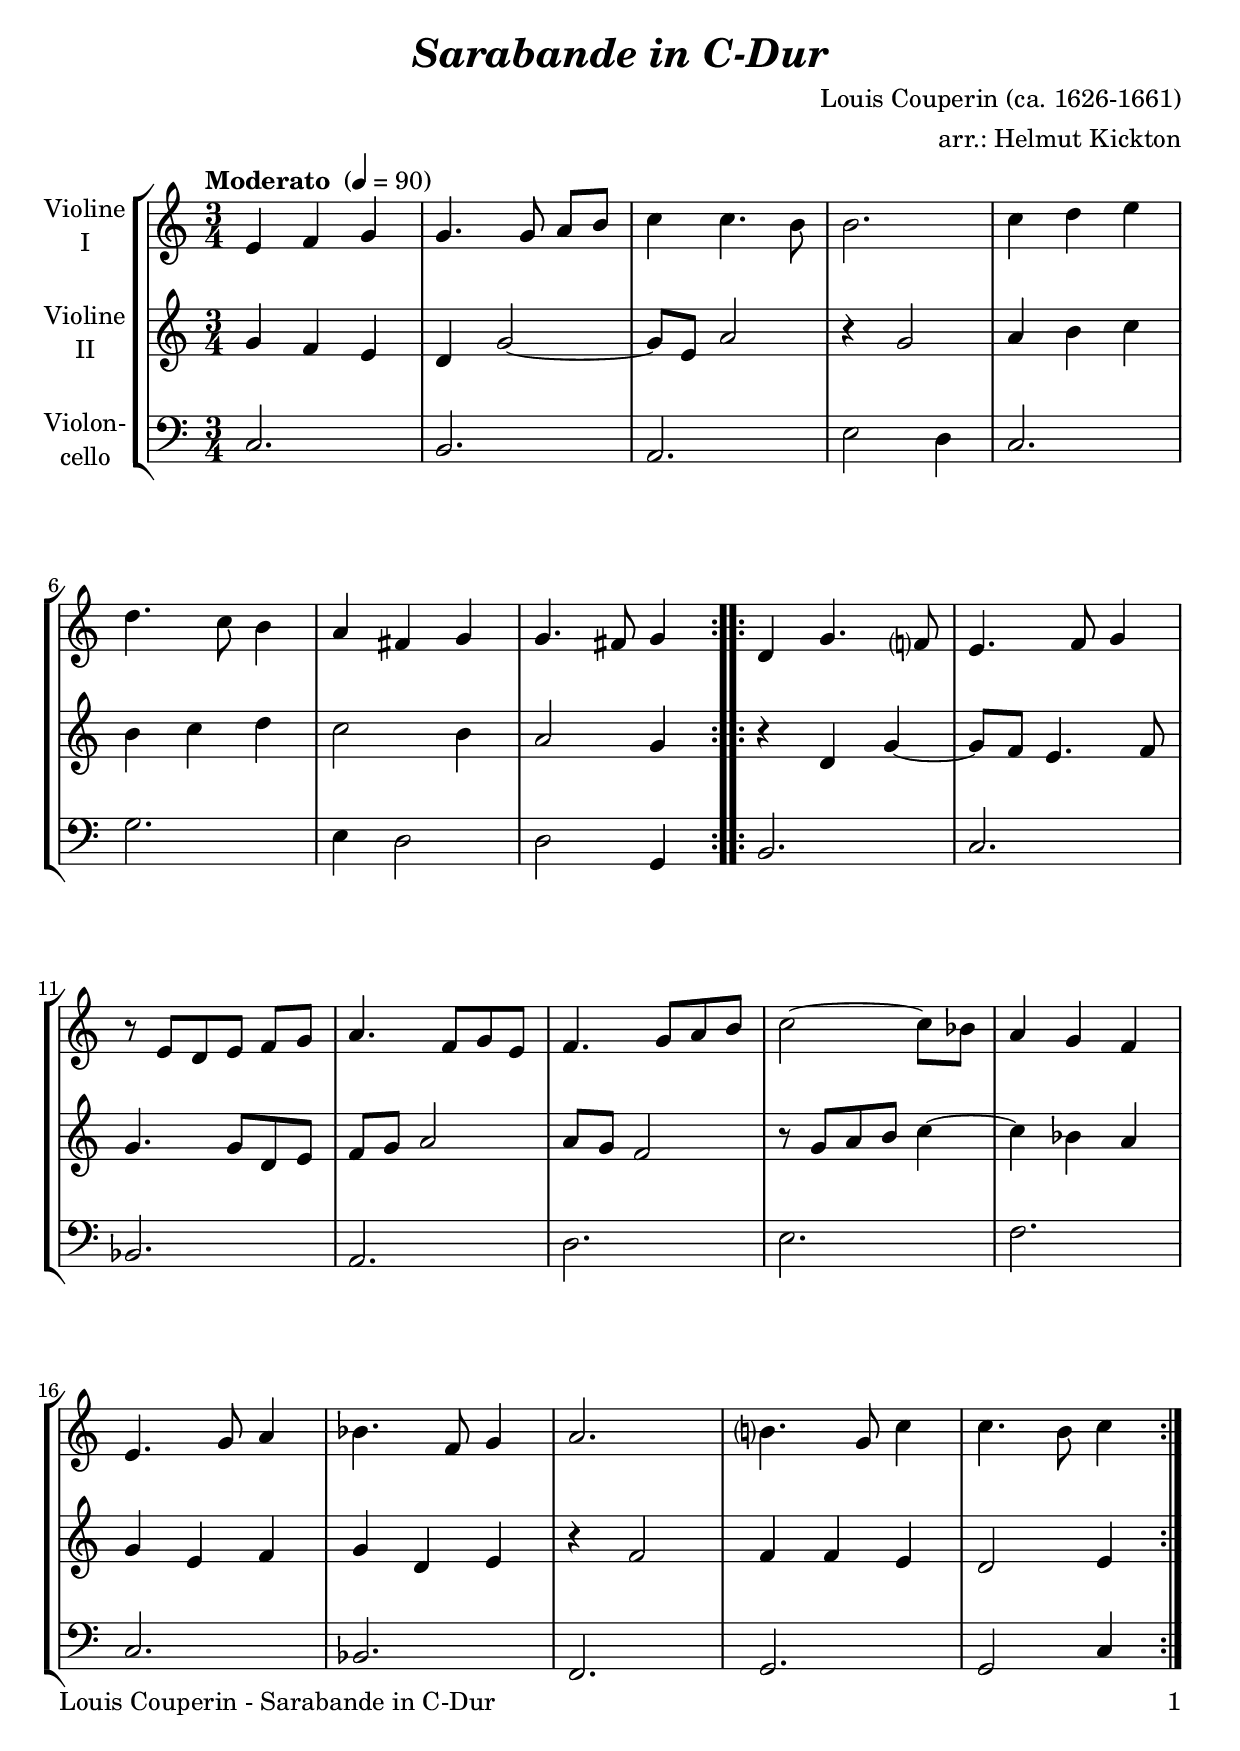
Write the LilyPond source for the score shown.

\version "2.20.2"
\include "deutsch.ly"

#(set-global-staff-size 22)

\header {
  title     = \markup \bold \italic "Sarabande in C-Dur"
  composer  = "Louis Couperin (ca. 1626-1661)"
  arranger  = "arr.: Helmut Kickton"
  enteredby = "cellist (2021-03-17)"
%  piece     = ""
}


voiceconsts = {
  \key b \major
  \time 3/4
  \clef "treble"
  \numericTimeSignature
%  \compressEmptyMeasures
  % Set default beaming for all staves
  \set Timing.beamExceptions = #'()
  \set Timing.baseMoment     = #(ly:make-moment 1 4)
  \set Timing.beatStructure  = #'(1 1 1)
  \tempo "Moderato " 4=90
}

micl = "clarinet"
mifl = "flute"
miob = "oboe"
mifh = "french horn"
misx = "tenor sax"
mist = "string ensemble 1"
mivl = "violin"
miba = "cello"

boxa = { \bar "||" \mark \markup \box \italic "A" \key c \major }

va = \relative c' {
  \voiceconsts

  \repeat volta 2 {
    d4 es f
    f4. f8 g a
    b4 b4. a8
    a2.
    b4 c d
    c4. b8 a4
    g e f
    f4. e8 f4
  }

  \repeat volta 2 {
    c f4. es?8
    d4. es8 f4
    r8 d[ c d] es f
    g4. es8[ f d]
    es4. f8[ g a]

    b2~ b8 as
    g4 f es
    d4. f8 g4
    as4. es8 f4
    g2.
    a?4. f8 b4
    b4. a8 b4
  }
}

vb = \relative c' {
  \voiceconsts

  \repeat volta 2 {
    f4 es d
    c f2~
    f8 d g2
    r4 f2
    g4 a b
    a b c
    b2 a4
    g2 f4
  }

  \repeat volta 2 {
    r c f~
    f8 es d4. es8
    f4. f8[ c d]
    es f g2
    g8 f es2

    r8 f[ g a] b4~
    b as g
    f d es
    f c d
    r es2
    es4 es d
    c2 d4
  }
}

vc = \relative c {
  \voiceconsts
  \clef "bass"
  
  \repeat volta 2 {
    b2.
    a
    g
    d'2 c4
    b2.
    f'
    d4 c2
    c f,4
  }

  \repeat volta 2 {
    a2.
    b
    as
    g
    c

    d
    es
    b
    as
    es
    f
    f2 b4
  }
}


music = \new StaffGroup <<
      \new Staff {
	\set Staff.midiInstrument = \mivl
	\set Staff.instrumentName = \markup \center-column { "Violine" "I" }
	\transpose b c' { \va }
      }

      \new Staff {
	\set Staff.midiInstrument = \mivl
	\set Staff.instrumentName = \markup \center-column { "Violine" "II" }
	\transpose b c' { \vb }
      }

      \new Staff {
	\set Staff.midiInstrument = \miba
	\set Staff.instrumentName = \markup \center-column { "Violon-" "cello" }
	\transpose b c' { \vc }
      }
>>

\book {
   \paper {
    print-page-number = ##t
    print-first-page-number = ##t
    ragged-last-bottom = ##f
    oddHeaderMarkup = \markup \null
    evenHeaderMarkup = \markup \null
    oddFooterMarkup = \markup {
      \fill-line {
        \on-the-fly #print-page-number-check-first
        "Louis Couperin - Sarabande in C-Dur" \fromproperty #'page:page-number-string
      }
    }
    evenFooterMarkup = \oddFooterMarkup
  } \score {
    \music
    \layout {}
  }

  \score {
    \unfoldRepeats \music

    \midi {
      \context {
        \Score
      }
    }
  }
}